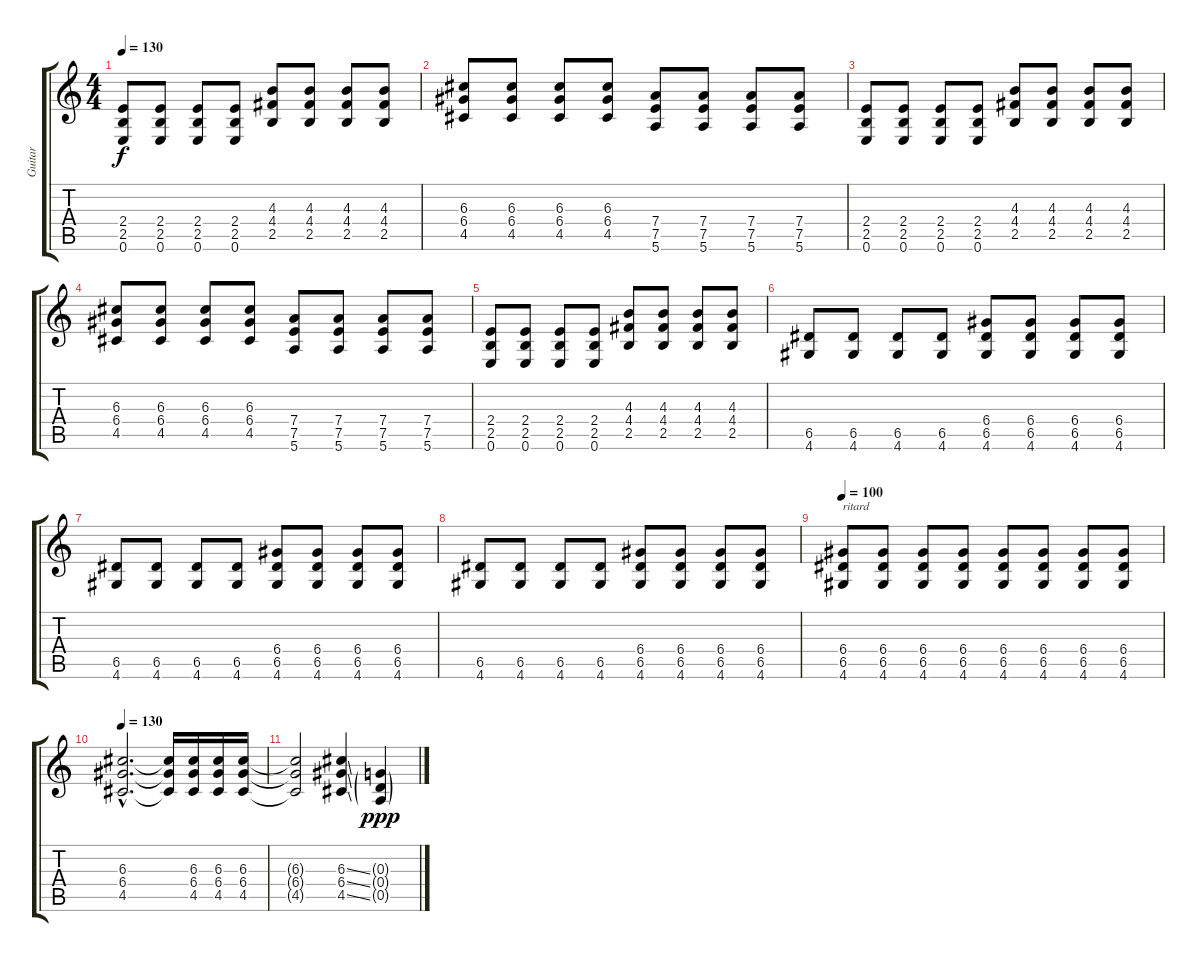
\track ("Guitar" "Guitar") {instrument distortionguitar}
\staff {score tabs}
\tuning (E4 B3 G3 D3 A2 E2) {hide}
\ts (4 4)
\tempo 130
\clef g2
\ks c
(2.4 2.5 0.6).8{dy f} (2.4 2.5 0.6).8 (2.4 2.5 0.6).8 (2.4 2.5 0.6).8 (4.3 4.4 2.5).8 (4.3 4.4 2.5).8 (4.3 4.4 2.5).8 (4.3 4.4 2.5).8 |
(6.3 6.4 4.5).8 (6.3 6.4 4.5).8 (6.3 6.4 4.5).8 (6.3 6.4 4.5).8 (7.4 7.5 5.6).8 (7.4 7.5 5.6).8 (7.4 7.5 5.6).8 (7.4 7.5 5.6).8 |
(2.4 2.5 0.6).8 (2.4 2.5 0.6).8 (2.4 2.5 0.6).8 (2.4 2.5 0.6).8 (4.3 4.4 2.5).8 (4.3 4.4 2.5).8 (4.3 4.4 2.5).8 (4.3 4.4 2.5).8 |
(6.3 6.4 4.5).8 (6.3 6.4 4.5).8 (6.3 6.4 4.5).8 (6.3 6.4 4.5).8 (7.4 7.5 5.6).8 (7.4 7.5 5.6).8 (7.4 7.5 5.6).8 (7.4 7.5 5.6).8 |
(2.4 2.5 0.6).8 (2.4 2.5 0.6).8 (2.4 2.5 0.6).8 (2.4 2.5 0.6).8 (4.3 4.4 2.5).8 (4.3 4.4 2.5).8 (4.3 4.4 2.5).8 (4.3 4.4 2.5).8 |
(6.5 4.6).8 (6.5 4.6).8 (6.5 4.6).8 (6.5 4.6).8 (6.4 6.5 4.6).8 (6.4 6.5 4.6).8 (6.4 6.5 4.6).8 (6.4 6.5 4.6).8 |
(6.5 4.6).8 (6.5 4.6).8 (6.5 4.6).8 (6.5 4.6).8 (6.4 6.5 4.6).8 (6.4 6.5 4.6).8 (6.4 6.5 4.6).8 (6.4 6.5 4.6).8 |
(6.5 4.6).8 (6.5 4.6).8 (6.5 4.6).8 (6.5 4.6).8 (6.4 6.5 4.6).8 (6.4 6.5 4.6).8 (6.4 6.5 4.6).8 (6.4 6.5 4.6).8 |
\tempo 100
(6.4 6.5 4.6).8{txt "ritard"} (6.4 6.5 4.6).8 (6.4 6.5 4.6).8 (6.4 6.5 4.6).8 (6.4 6.5 4.6).8 (6.4 6.5 4.6).8 (6.4 6.5 4.6).8 (6.4 6.5 4.6).8 |
\tempo 130
(6.3{hac} 6.4{hac} 4.5{hac}).2{d} (6.3{t} 6.4{t} 4.5{t}).16 (6.3 6.4 4.5).16 (6.3 6.4 4.5).16 (6.3 6.4 4.5).16 |
(6.3{t} 6.4{t} 4.5{t}).2 (6.3{ss} 6.4{ss} 4.5{ss}).4 (0.3{g} 0.4{g} 0.5{g}).4{dy ppp}
